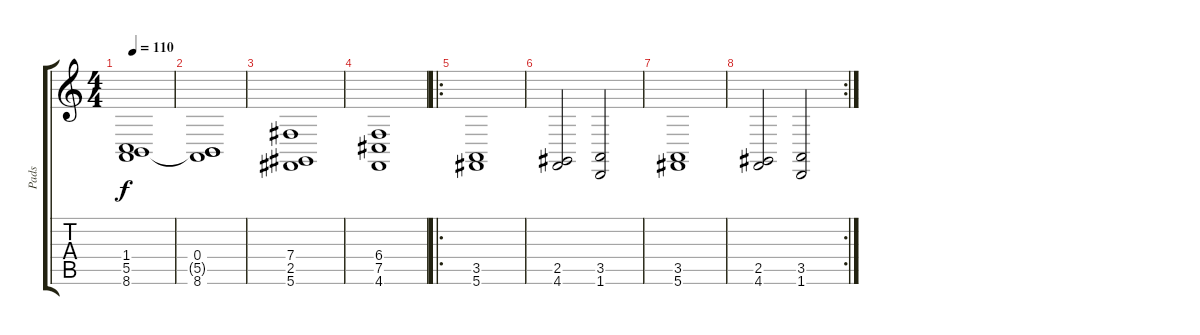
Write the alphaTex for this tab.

\track ("Pads" "Pads") {instrument choiraahs}
\staff {score tabs}
\tuning (Db4 Ab3 E3 B2 Gb2 Db2) {hide}
\ts (4 4)
\tempo 110
\clef g2
\ks c
(1.4 5.5 8.6).1{dy f} |
(0.4 5.5{t} 8.6).1 |
(7.4 2.5 5.6).1 |
(6.4 7.5 4.6).1 |
\ro
(3.5 5.6).1 |
(2.5 4.6).2 (3.5 1.6).2 |
(3.5 5.6).1 |
\rc 2
(2.5 4.6).2 (3.5 1.6).2
